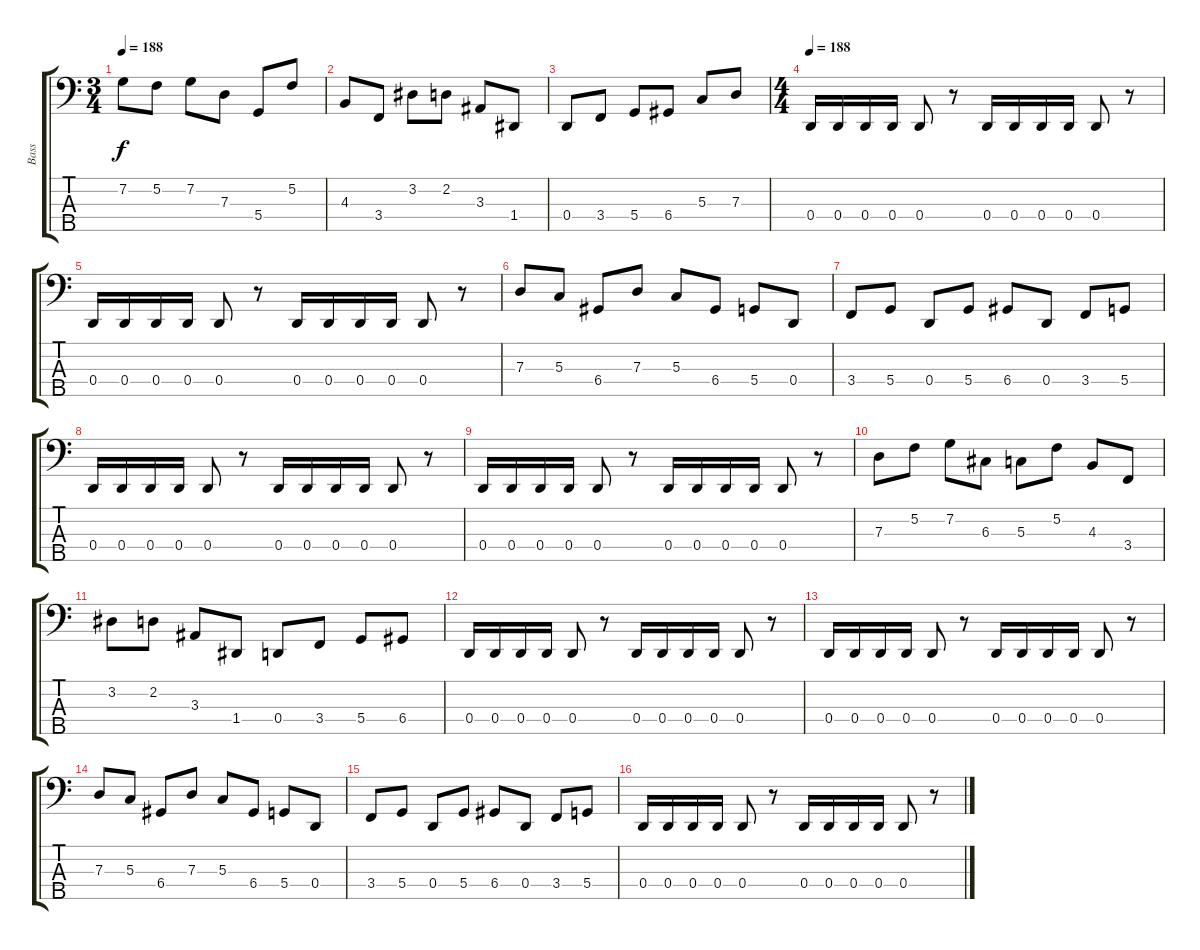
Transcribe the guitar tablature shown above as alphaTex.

\track ("Bass" "Bass") {instrument electricbassfinger}
\staff {score tabs}
\tuning (F2 C2 G1 D1 A0) {hide}
\ts (3 4)
\tempo 188
\clef f4
\ks c
7.2.8{dy f} 5.2.8 7.2.8 7.3.8 5.4.8 5.2.8 |
4.3.8 3.4.8 3.2.8 2.2.8 3.3.8 1.4.8 |
0.4.8 3.4.8 5.4.8 6.4.8 5.3.8 7.3.8 |
\ts (4 4)
\tempo 188
0.4.16 0.4.16 0.4.16 0.4.16 0.4.8 r.8 0.4.16 0.4.16 0.4.16 0.4.16 0.4.8 r.8 |
0.4.16 0.4.16 0.4.16 0.4.16 0.4.8 r.8 0.4.16 0.4.16 0.4.16 0.4.16 0.4.8 r.8 |
7.3.8 5.3.8 6.4.8 7.3.8 5.3.8 6.4.8 5.4.8 0.4.8 |
3.4.8 5.4.8 0.4.8 5.4.8 6.4.8 0.4.8 3.4.8 5.4.8 |
0.4.16 0.4.16 0.4.16 0.4.16 0.4.8 r.8 0.4.16 0.4.16 0.4.16 0.4.16 0.4.8 r.8 |
0.4.16 0.4.16 0.4.16 0.4.16 0.4.8 r.8 0.4.16 0.4.16 0.4.16 0.4.16 0.4.8 r.8 |
7.3.8 5.2.8 7.2.8 6.3.8 5.3.8 5.2.8 4.3.8 3.4.8 |
3.2.8 2.2.8 3.3.8 1.4.8 0.4.8 3.4.8 5.4.8 6.4.8 |
0.4.16 0.4.16 0.4.16 0.4.16 0.4.8 r.8 0.4.16 0.4.16 0.4.16 0.4.16 0.4.8 r.8 |
0.4.16 0.4.16 0.4.16 0.4.16 0.4.8 r.8 0.4.16 0.4.16 0.4.16 0.4.16 0.4.8 r.8 |
7.3.8 5.3.8 6.4.8 7.3.8 5.3.8 6.4.8 5.4.8 0.4.8 |
3.4.8 5.4.8 0.4.8 5.4.8 6.4.8 0.4.8 3.4.8 5.4.8 |
0.4.16 0.4.16 0.4.16 0.4.16 0.4.8 r.8 0.4.16 0.4.16 0.4.16 0.4.16 0.4.8 r.8
